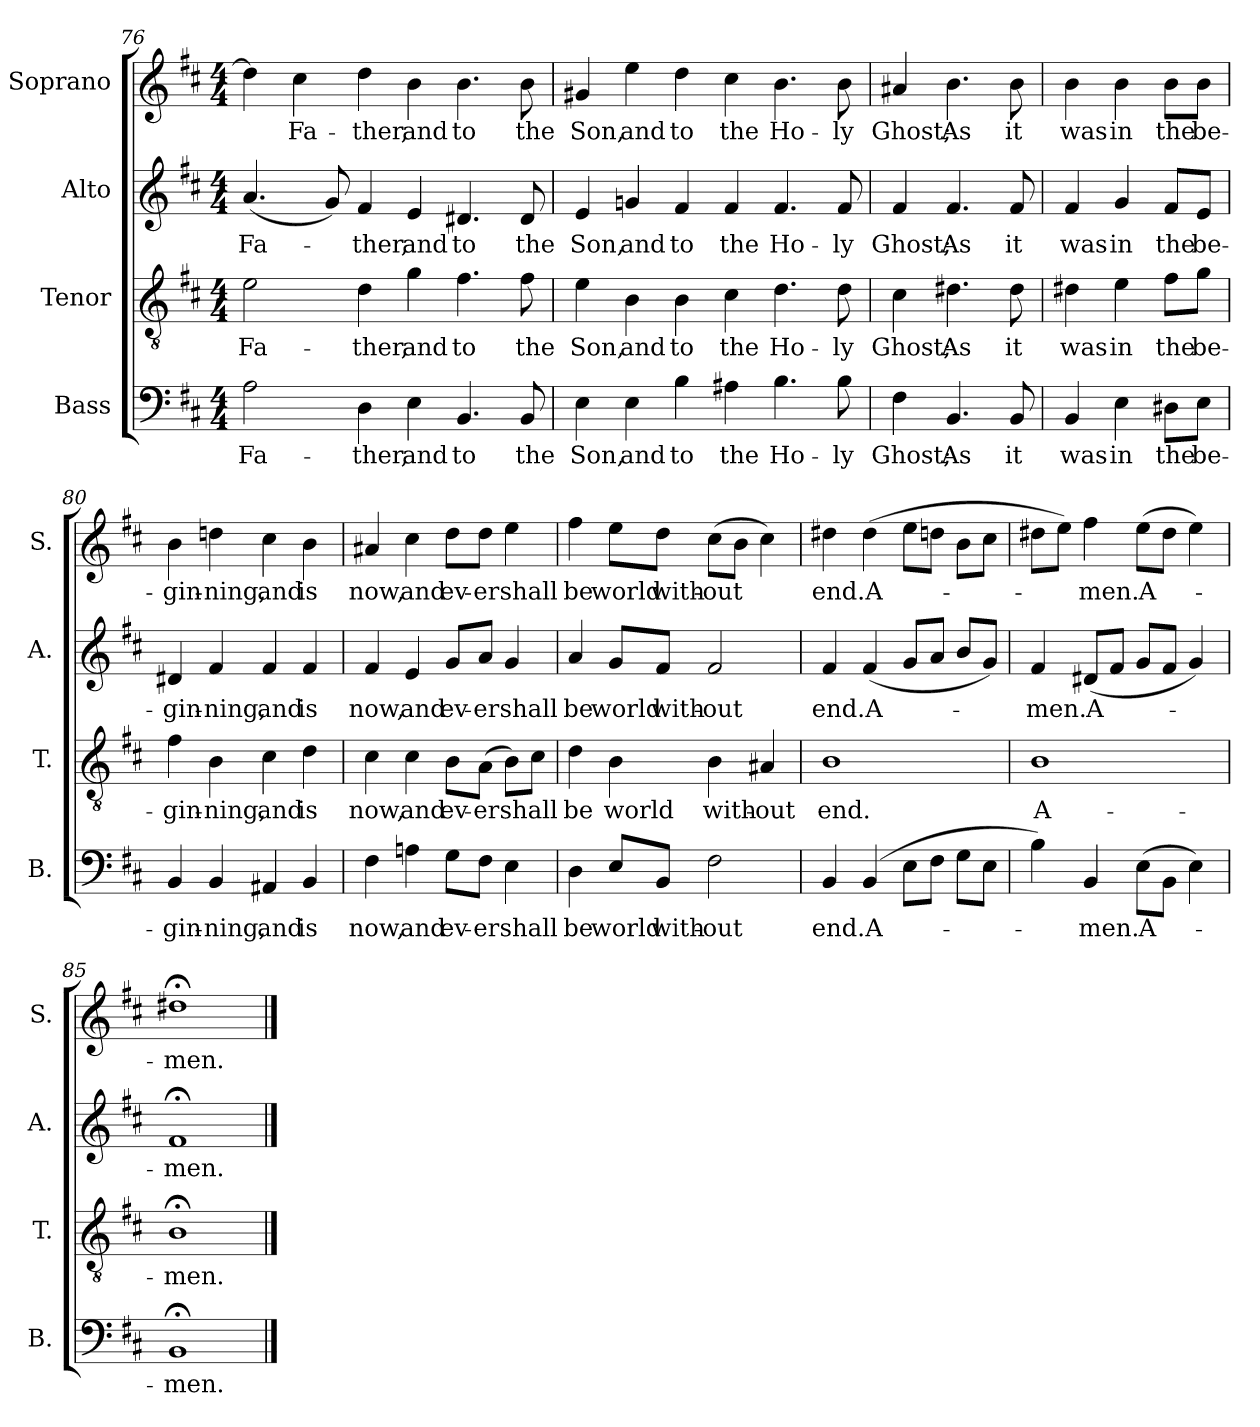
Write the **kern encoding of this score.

**kern	**text	**kern	**text	**kern	**text	**kern	**text
*part4	*part4	*part3	*part3	*part2	*part2	*part1	*part1
*staff4	*staff4	*staff3	*staff3	*staff2	*staff2	*staff1	*staff1
*I"Bass	*	*I"Tenor	*	*I"Alto	*	*I"Soprano	*
*I'B.	*	*I'T.	*	*I'A.	*	*I'S.	*
*clefF4	*	*clefGv2	*	*clefG2	*	*clefG2	*
*	*	*ITrd7c12	*	*	*	*	*
*k[f#c#]	*	*k[f#c#]	*	*k[f#c#]	*	*k[f#c#]	*
*D:	*	*D:	*	*D:	*	*D:	*
*M4/4	*	*M4/4	*	*M4/4	*	*M4/4	*
=76	=76	=76	=76	=76	=76	=76	=76
!	!LO:LY:b	!	!LO:LY:b	!	!LO:LY:b	!	!
2A\	Fa-	2E\	Fa-	(<4.a/	Fa-	4dd\]	.
!	!	!	!	!	!	!	!LO:LY:b
.	.	.	.	.	.	4cc#\	Fa-
.	.	.	.	8g/)	.	.	.
!	!LO:LY:b	!	!LO:LY:b	!	!LO:LY:b	!	!LO:LY:b
4D\	-ther,	4D\	-ther,	4f#/	-ther,	4dd\	-ther,
!	!LO:LY:b	!	!LO:LY:b	!	!LO:LY:b	!	!LO:LY:b
4E\	and	4G\	and	4e/	and	4b\	and
!	!LO:LY:b	!	!LO:LY:b	!	!LO:LY:b	!	!LO:LY:b
4.BB/	to	4.F#\	to	4.d#X/	to	4.b\	to
!	!LO:LY:b	!	!LO:LY:b	!	!LO:LY:b	!	!LO:LY:b
8BB/	the	8F#\	the	8d#/	the	8b\	the
!!LO:LB:g=z
=77	=77	=77	=77	=77	=77	=77	=77
!	!LO:LY:b	!	!LO:LY:b	!	!LO:LY:b	!	!LO:LY:b
4E\	Son,	4E\	Son,	4e/	Son,	4g#X/	Son,
!	!LO:LY:b	!	!LO:LY:b	!	!LO:LY:b	!	!LO:LY:b
4E\	and	4BB\	and	4gn/	and	4ee\	and
!	!LO:LY:b	!	!LO:LY:b	!	!LO:LY:b	!	!LO:LY:b
4B\	to	4BB\	to	4f#/	to	4dd\	to
!	!LO:LY:b	!	!LO:LY:b	!	!LO:LY:b	!	!LO:LY:b
4A#X\	the	4C#\	the	4f#/	the	4cc#\	the
!	!LO:LY:b	!	!LO:LY:b	!	!LO:LY:b	!	!LO:LY:b
4.B\	Ho-	4.D\	Ho-	4.f#/	Ho-	4.b\	Ho-
!	!LO:LY:b	!	!LO:LY:b	!	!LO:LY:b	!	!LO:LY:b
8B\	-ly	8D\	-ly	8f#/	-ly	8b\	-ly
=78	=78	=78	=78	=78	=78	=78	=78
!	!LO:LY:b	!	!LO:LY:b	!	!LO:LY:b	!	!LO:LY:b
4F#\	Ghost;	4C#\	Ghost;	4f#/	Ghost;	4a#X/	Ghost;
!	!LO:LY:b	!	!LO:LY:b	!	!LO:LY:b	!	!LO:LY:b
4.BB/	As	4.D#X\	As	4.f#/	As	4.b\	As
!	!LO:LY:b	!	!LO:LY:b	!	!LO:LY:b	!	!LO:LY:b
8BB/	it	8D#\	it	8f#/	it	8b\	it
=79	=79	=79	=79	=79	=79	=79	=79
!	!LO:LY:b	!	!LO:LY:b	!	!LO:LY:b	!	!LO:LY:b
4BB/	was	4D#X\	was	4f#/	was	4b\	was
!	!LO:LY:b	!	!LO:LY:b	!	!LO:LY:b	!	!LO:LY:b
4E\	in	4E\	in	4g/	in	4b\	in
!	!LO:LY:b	!	!LO:LY:b	!	!LO:LY:b	!	!LO:LY:b
8D#X\L	the	8F#\L	the	8f#/L	the	8b\L	the
!	!LO:LY:b	!	!LO:LY:b	!	!LO:LY:b	!	!LO:LY:b
8E\J	be-	8G\J	be-	8e/J	be-	8b\J	be-
=80	=80	=80	=80	=80	=80	=80	=80
!	!LO:LY:b	!	!LO:LY:b	!	!LO:LY:b	!	!LO:LY:b
4BB/	-gin-	4F#\	-gin-	4d#X/	-gin-	4b\	-gin-
!	!LO:LY:b	!	!LO:LY:b	!	!LO:LY:b	!	!LO:LY:b
4BB/	-ning,	4BB\	-ning,	4f#/	-ning,	4ddn\	-ning,
!	!LO:LY:b	!	!LO:LY:b	!	!LO:LY:b	!	!LO:LY:b
4AA#X/	and	4C#\	and	4f#/	and	4cc#\	and
!	!LO:LY:b	!	!LO:LY:b	!	!LO:LY:b	!	!LO:LY:b
4BB/	is	4D\	is	4f#/	is	4b\	is
=81	=81	=81	=81	=81	=81	=81	=81
!	!LO:LY:b	!	!LO:LY:b	!	!LO:LY:b	!	!LO:LY:b
4F#\	now,	4C#\	now,	4f#/	now,	4a#X/	now,
!	!LO:LY:b	!	!LO:LY:b	!	!LO:LY:b	!	!LO:LY:b
4An\	and	4C#\	and	4e/	and	4cc#\	and
!	!LO:LY:b	!	!LO:LY:b	!	!LO:LY:b	!	!LO:LY:b
8G\L	ev-	8BB\L	ev-	8g/L	ev-	8dd\L	ev-
!	!LO:LY:b	!	!LO:LY:b	!	!LO:LY:b	!	!LO:LY:b
8F#\J	-er	(>8AA\J	-er	8a/J	-er	8dd\J	-er
!	!LO:LY:b	!	!LO:LY:b	!	!LO:LY:b	!	!LO:LY:b
4E\	shall	8BB\L)	shall	4g/	shall	4ee\	shall
.	.	8C#\J	.	.	.	.	.
!!LO:LB:g=z
=82	=82	=82	=82	=82	=82	=82	=82
!	!LO:LY:b	!	!LO:LY:b	!	!LO:LY:b	!	!LO:LY:b
4D\	be	4D\	be	4a/	be	4ff#\	be
!	!LO:LY:b	!	!LO:LY:b	!	!LO:LY:b	!	!LO:LY:b
8E/L	world	4BB\	world	8g/L	world	8ee\L	world
!	!LO:LY:b	!	!	!	!LO:LY:b	!	!LO:LY:b
8BB/J	with-	.	.	8f#/J	with-	8dd\J	with-
!	!LO:LY:b	!	!LO:LY:b	!	!LO:LY:b	!	!LO:LY:b
2F#\	-out	4BB\	with-	2f#/	-out	(>8cc#\L	-out
.	.	.	.	.	.	8b\J	.
!	!	!	!LO:LY:b	!	!	!	!
.	.	4AA#X/	-out	.	.	4cc#\)	.
=83	=83	=83	=83	=83	=83	=83	=83
!	!LO:LY:b	!	!LO:LY:b	!	!LO:LY:b	!	!LO:LY:b
4BB/	end.	1BB	end.	4f#/	end.	4dd#X\	end.
!	!LO:LY:b	!	!	!	!LO:LY:b	!	!LO:LY:b
(4BB/	A-	.	.	(<4f#/	A-	(>4dd#\	A-
8E\L	.	.	.	8g/L	.	8ee\L	.
8F#\J	.	.	.	8a/J	.	8ddn\J	.
8G\L	.	.	.	8b/L	.	8b\L	.
8E\J	.	.	.	8g/J)	.	8cc#\J	.
=84	=84	=84	=84	=84	=84	=84	=84
!	!	!	!LO:LY:b	!	!LO:LY:b	!	!
4B\)	.	1BB	A-	4f#/	-men.	8dd#X\L	.
.	.	.	.	.	.	8ee\J)	.
!	!LO:LY:b	!	!	!	!LO:LY:b	!	!LO:LY:b
4BB/	-men.	.	.	(<8d#X/L	A-	4ff#\	-men.
.	.	.	.	8f#/J	.	.	.
!	!LO:LY:b	!	!	!	!	!	!LO:LY:b
(>8E\L	A-	.	.	8g/L	.	(>8ee\L	A-
8BB\J	.	.	.	8f#/J	.	8dd#\J	.
4E\)	.	.	.	4g/)	.	4ee\)	.
=85	=85	=85	=85	=85	=85	=85	=85
!	!LO:LY:b	!	!LO:LY:b	!	!LO:LY:b	!	!LO:LY:b
1BB;<	-men.	1BB;<	-men.	1f#;<	-men.	1dd#X;<	-men.
==	==	==	==	==	==	==	==
*-	*-	*-	*-	*-	*-	*-	*-
